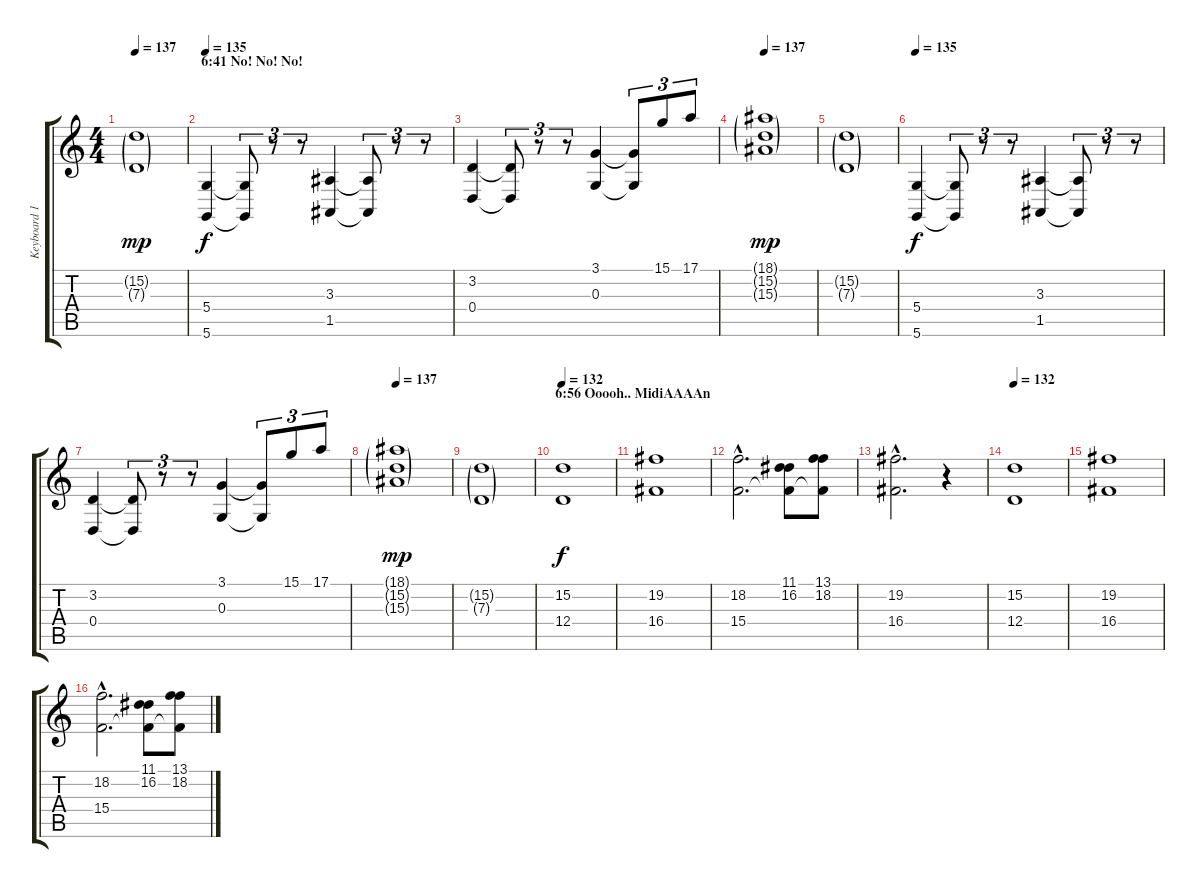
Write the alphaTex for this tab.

\track ("Keyboard 1" "Keyboard 1") {instrument musicbox}
\staff {score tabs}
\tuning (E4 B3 G3 D3 A2 D2) {hide}
\ts (4 4)
\tempo 137
\clef g2
\ks c
(15.2{g} 7.3{g}).1{dy mp} |
\section ("" "6:41 No! No! No!")
\tempo 135
(5.4 5.6).4{dy f volume 10 instrument viola} (5.4{t} 5.6{t}).8{tu (3 2)} r.8{tu (3 2)} r.8{tu (3 2)} (3.3 1.5).4 (3.3{t} 1.5{t}).8{tu (3 2)} r.8{tu (3 2)} r.8{tu (3 2)} |
(3.2 0.4).4 (3.2{t} 0.4{t}).8{tu (3 2)} r.8{tu (3 2)} r.8{tu (3 2)} (3.1 0.3).4 (3.1{t} 0.3{t}).8{tu (3 2)} 15.1.8{tu (3 2) instrument stringensemble2} 17.1.8{tu (3 2)} |
\tempo 137
(18.1{g} 15.2{g} 15.3{g}).1{dy mp volume 15 instrument stringensemble2} |
(15.2{g} 7.3{g}).1 |
\tempo 135
(5.4 5.6).4{dy f volume 10 instrument viola} (5.4{t} 5.6{t}).8{tu (3 2)} r.8{tu (3 2)} r.8{tu (3 2)} (3.3 1.5).4 (3.3{t} 1.5{t}).8{tu (3 2)} r.8{tu (3 2)} r.8{tu (3 2)} |
(3.2 0.4).4 (3.2{t} 0.4{t}).8{tu (3 2)} r.8{tu (3 2)} r.8{tu (3 2)} (3.1 0.3).4 (3.1{t} 0.3{t}).8{tu (3 2)} 15.1.8{tu (3 2) instrument stringensemble2} 17.1.8{tu (3 2)} |
\tempo 137
(18.1{g} 15.2{g} 15.3{g}).1{dy mp volume 15 instrument stringensemble2} |
(15.2{g} 7.3{g}).1 |
\section ("" "6:56 Ooooh.. MidiAAAAn")
\tempo 132
(15.2 12.4).1{dy f instrument choiraahs} |
(19.2 16.4).1 |
(18.2{hac} 15.4{hac}).2{d} (11.1 16.2 15.4{t}).8 (13.1 18.2 15.4{t}).8 |
(19.2{hac} 16.4{hac}).2{d} r.4 |
\tempo 132
(15.2 12.4).1 |
(19.2 16.4).1 |
(18.2{hac} 15.4{hac}).2{d} (11.1 16.2 15.4{t}).8 (13.1 18.2 15.4{t}).8
